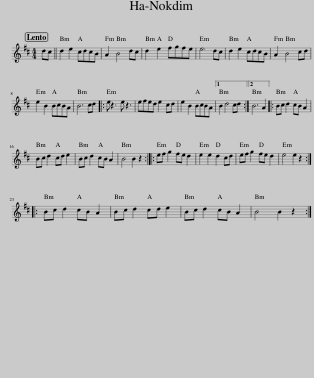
X:1
L:1/8
M:4/4
I:linebreak $
K:Bmin
V:1 treble
V:1
 dc || d2 e2 cdcB | A2 B4 dc | d2 e2 fgfe | e6 dc | %5
 d2 e2 cdcB | A2 B4 cd |$ e2 B2 BcBA | B6 cd |: e z3 e z3 | %10
 efed e2 cd | e2 B2 BcBA |1 B2 d4 cd :|2 B6 A2 |: Bc d2 cB A2 |$ %15
 Bc d2 cd e2 | Bc d2 cB A2 | B4 B2 z2 :: ef g2 fe d2 | e2 e2 d2 cd | %20
 ef g2 fe d2 | e4 e2 z2 ::$ Bc d2 cB A2 | Bc d2 cd e2 | Bc d2 cB A2 | %25
 B4 B2 z2 :| %26
